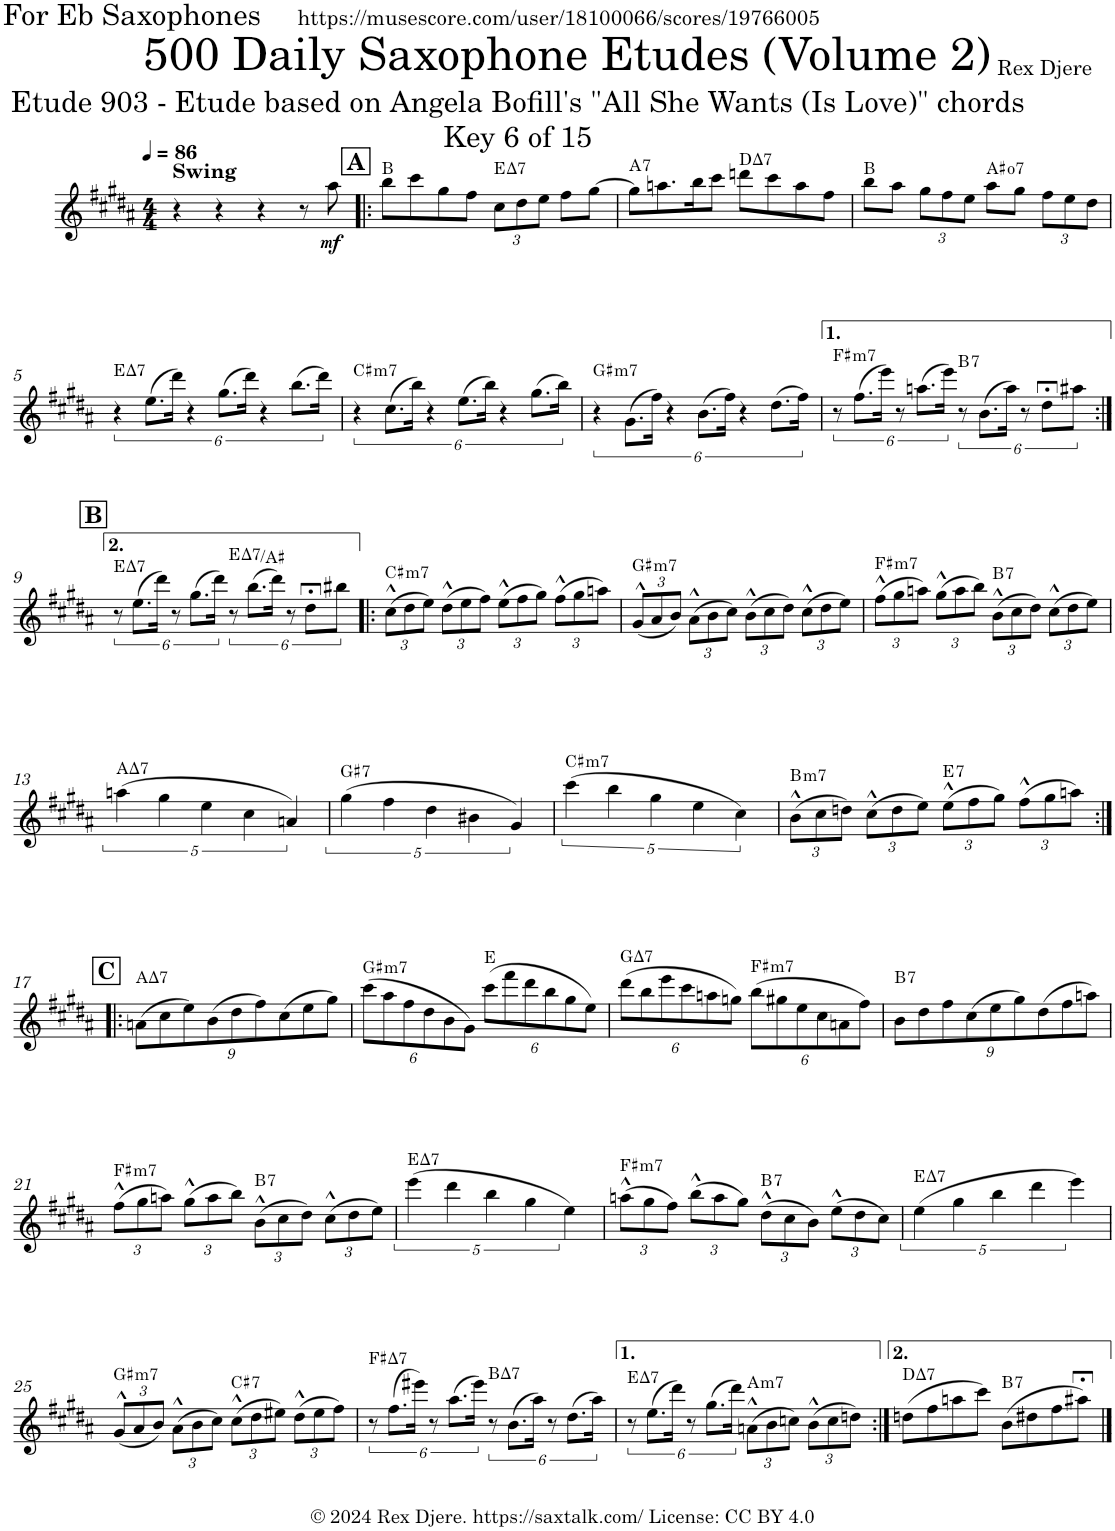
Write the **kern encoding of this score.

**kern	**dynam	**harte
*part1	*part1	*part1
*staff1	*staff1	*
*I"Alto Saxophone	*	*
*I'A. Sax.	*	*
*clefG2	*	*
*Trd5c9	*	*
*k[f#c#g#d#a#]	*	*
*M4/4	*	*
*MM86	*	*
=1	=1	=1
!LO:TX:a:B:t=Swing	!	!
4r	.	.
4r	.	.
4r	.	.
8r	.	.
!	!LO:DY:b	!
8aa#\	mf	.
!!LO:REH:place=s1:a:B:cj:fs=14:t=A
=2!|:	=2!|:	=2!|:
8bb\L	.	B:maj
8ccc#\	.	.
8gg#\	.	.
8ff#\J	.	.
*Xbrackettup	*	*
!	!	!LO:H:kt=7
12cc#\L	.	E:maj7
12dd#\	.	.
12ee\J	.	.
8ff#\L	.	.
[8gg#\J	.	.
=3	=3	=3
!	!	!LO:H:kt=7
8gg#\L]	.	A:7
8.aan\	.	.
16bb\K	.	.
8ccc#\J	.	.
!	!	!LO:H:kt=7
8dddn\L	.	D:maj7
8ccc#\	.	.
8aa\	.	.
8ff#\J	.	.
=4	=4	=4
8bb\L	.	B:maj
8aa#\J	.	.
12gg#\L	.	.
12ff#\	.	.
12ee\J	.	.
!	!	!LO:H:kt=7
8aa#\L	.	A#:dim7
8gg#\J	.	.
12ff#\L	.	.
12ee\	.	.
12dd#\J	.	.
!!LO:LB:g=z
=5	=5	=5
*brackettup	*	*
!	!	!LO:H:kt=7
6r	.	E:maj7
(12.ee\L	.	.
24ddd#\Jk)	.	.
6r	.	.
(12.gg#\L	.	.
24ddd#\Jk)	.	.
6r	.	.
(12.bb\L	.	.
24ddd#\Jk)	.	.
=6	=6	=6
!	!	!LO:H:kt=m7
6r	.	C#:min7
(12.cc#\L	.	.
24bb\Jk)	.	.
6r	.	.
(12.ee\L	.	.
24bb\Jk)	.	.
6r	.	.
(12.gg#\L	.	.
24bb\Jk)	.	.
=7	=7	=7
!	!	!LO:H:kt=m7
6r	.	G#:min7
(12.g#\L	.	.
24ff#\Jk)	.	.
6r	.	.
(12.b\L	.	.
24ff#\Jk)	.	.
6r	.	.
(12.dd#\L	.	.
24ff#\Jk)	.	.
=8	=8	=8
!	!	!LO:H:kt=m7
12r	.	F#:min7
(12.ff#\L	.	.
24eee\Jk)	.	.
12r	.	.
(12.aan\L	.	.
24eee\Jk)	.	.
!	!	!LO:H:kt=7
12r	.	B:7
(12.b\L	.	.
24aa\Jk)	.	.
12r	.	.
12dd#;<\L	.	.
12aa#X\J	.	.
!!LO:LB:g=z
!!LO:REH:place=s1:a:B:cj:fs=14:t=B
=9:|!	=9:|!	=9:|!
!	!	!LO:H:kt=7
12r	.	E:maj7
(12.ee\L	.	.
24ddd#\Jk)	.	.
12r	.	.
(12.gg#\L	.	.
24ddd#\Jk)	.	.
!	!	!LO:H:kt=7
12r	.	E:maj7/#4
(12.bb\L	.	.
24ddd#\Jk)	.	.
12r	.	.
12dd#;<\L	.	.
12bb#X\J	.	.
=10!|:	=10!|:	=10!|:
*Xbrackettup	*	*
!	!	!LO:H:kt=m7
(12cc#^^\L	.	C#:min7
12dd#\	.	.
12ee\J)	.	.
(12dd#^^\L	.	.
12ee\	.	.
12ff#\J)	.	.
(12ee^^\L	.	.
12ff#\	.	.
12gg#\J)	.	.
(12ff#^^\L	.	.
12gg#\	.	.
12aan\J)	.	.
=11	=11	=11
!	!	!LO:H:kt=m7
(12g#^^/L	.	G#:min7
12a#/	.	.
12b/J)	.	.
(12a#^^\L	.	.
12b\	.	.
12cc#\J)	.	.
(12b^^\L	.	.
12cc#\	.	.
12dd#\J)	.	.
(12cc#^^\L	.	.
12dd#\	.	.
12ee\J)	.	.
=12	=12	=12
!	!	!LO:H:kt=m7
(12ff#^^\L	.	F#:min7
12gg#\	.	.
12aan\J)	.	.
(12gg#^^\L	.	.
12aa\	.	.
12bb\J)	.	.
!	!	!LO:H:kt=7
(12b^^\L	.	B:7
12cc#\	.	.
12dd#\J)	.	.
(12cc#^^\L	.	.
12dd#\	.	.
12ee\J)	.	.
!!LO:LB:g=z
=13	=13	=13
*brackettup	*	*
!	!	!LO:H:kt=7
(5aan\	.	A:maj7
5gg#\	.	.
5ee\	.	.
5cc#\	.	.
5an/)	.	.
=14	=14	=14
!	!	!LO:H:kt=7
(5gg#\	.	G#:7
5ff#\	.	.
5dd#\	.	.
5b#X\	.	.
5g#/)	.	.
=15	=15	=15
!	!	!LO:H:kt=m7
(5ccc#\	.	C#:min7
5bb\	.	.
5gg#\	.	.
5ee\	.	.
5cc#\)	.	.
=16	=16	=16
*Xbrackettup	*	*
!	!	!LO:H:kt=m7
(12b^^\L	.	B:min7
12cc#\	.	.
12ddn\J)	.	.
(12cc#^^\L	.	.
12dd\	.	.
12ee\J)	.	.
!	!	!LO:H:kt=7
(12ee^^\L	.	E:7
12ff#\	.	.
12gg#\J)	.	.
(12ff#^^\L	.	.
12gg#\	.	.
12aan\J)	.	.
!!LO:LB:g=z
!!LO:REH:place=s1:a:B:cj:fs=14:t=C
=17:|!|:	=17:|!|:	=17:|!|:
!	!	!LO:H:kt=7
(9an\L	.	A:maj7
9cc#\	.	.
9ee\)	.	.
(9b\	.	.
9dd#\	.	.
9ff#\)	.	.
(9cc#\	.	.
9ee\	.	.
9gg#\J)	.	.
=18	=18	=18
!	!	!LO:H:kt=m7
(12ccc#\L	.	G#:min7
12aa#\	.	.
12ff#\	.	.
12dd#\	.	.
12b\	.	.
12g#\J)	.	.
(12ccc#\L	.	E:maj
12fff#\	.	.
12ddd#\	.	.
12bb\	.	.
12gg#\	.	.
12ee\J)	.	.
=19	=19	=19
!	!	!LO:H:kt=7
(12ddd#\L	.	G:maj7
12bb\	.	.
12eee\	.	.
12ccc#\	.	.
12aan\	.	.
12ggn\J)	.	.
!	!	!LO:H:kt=m7
(12bb\L	.	F#:min7
12gg#X\	.	.
12ee\	.	.
12cc#\	.	.
12an\	.	.
12ff#\J)	.	.
=20	=20	=20
!	!	!LO:H:kt=7
9b\L	.	B:7
9dd#\	.	.
9ff#\	.	.
(9cc#\	.	.
9ee\	.	.
9gg#\)	.	.
(9dd#\	.	.
9ff#\	.	.
9aan\J)	.	.
!!LO:LB:g=z
=21	=21	=21
!	!	!LO:H:kt=m7
(12ff#^^\L	.	F#:min7
12gg#\	.	.
12aan\J)	.	.
(12gg#^^\L	.	.
12aa\	.	.
12bb\J)	.	.
!	!	!LO:H:kt=7
(12b^^\L	.	B:7
12cc#\	.	.
12dd#\J)	.	.
(12cc#^^\L	.	.
12dd#\	.	.
12ee\J)	.	.
=22	=22	=22
*brackettup	*	*
!	!	!LO:H:kt=7
(5eee\	.	E:maj7
5ddd#\	.	.
5bb\	.	.
5gg#\	.	.
5ee\)	.	.
=23	=23	=23
*Xbrackettup	*	*
!	!	!LO:H:kt=m7
(12aan^^\L	.	F#:min7
12gg#\	.	.
12ff#\J)	.	.
(12bb^^\L	.	.
12aa\	.	.
12gg#\J)	.	.
!	!	!LO:H:kt=7
(12dd#^^\L	.	B:7
12cc#\	.	.
12b\J)	.	.
(12ee^^\L	.	.
12dd#\	.	.
12cc#\J)	.	.
=24	=24	=24
*brackettup	*	*
!	!	!LO:H:kt=7
(5ee\	.	E:maj7
5gg#\	.	.
5bb\	.	.
5ddd#\	.	.
5eee\)	.	.
!!LO:LB:g=z
=25	=25	=25
*Xbrackettup	*	*
!	!	!LO:H:kt=m7
(12g#^^/L	.	G#:min7
12a#/	.	.
12b/J)	.	.
(12a#^^\L	.	.
12b\	.	.
12cc#\J)	.	.
!	!	!LO:H:kt=7
(12cc#^^\L	.	C#:7
12dd#\	.	.
12ee#X\J)	.	.
(12dd#^^\L	.	.
12ee#\	.	.
12ff#\J)	.	.
=26	=26	=26
*brackettup	*	*
!	!	!LO:H:kt=7
12r	.	F#:maj7
(12.ff#\L	.	.
24eee#X\Jk)	.	.
12r	.	.
(12.aa#\L	.	.
24eee#\Jk)	.	.
!	!	!LO:H:kt=7
12r	.	B:maj7
(12.b\L	.	.
24aa#\Jk)	.	.
12r	.	.
(12.dd#\L	.	.
24aa#\Jk)	.	.
=27	=27	=27
!	!	!LO:H:kt=7
12r	.	E:maj7
(12.ee\L	.	.
24ddd#\Jk)	.	.
12r	.	.
(12.gg#\L	.	.
24ddd#\Jk)	.	.
*Xbrackettup	*	*
!	!	!LO:H:kt=m7
(12an^^\L	.	A:min7
12b\	.	.
12ccn\J)	.	.
(12b^^\L	.	.
12cc\	.	.
12ddn\J)	.	.
=28:|!	=28:|!	=28:|!
!	!	!LO:H:kt=7
(8ddn\L	.	D:maj7
8ff#\	.	.
8aan\	.	.
8ccc#\J)	.	.
!	!	!LO:H:kt=7
(8b\L	.	B:7
8dd#X\	.	.
8ff#\	.	.
8aa#X;<\J)	.	.
==	==	==
*-	*-	*-
